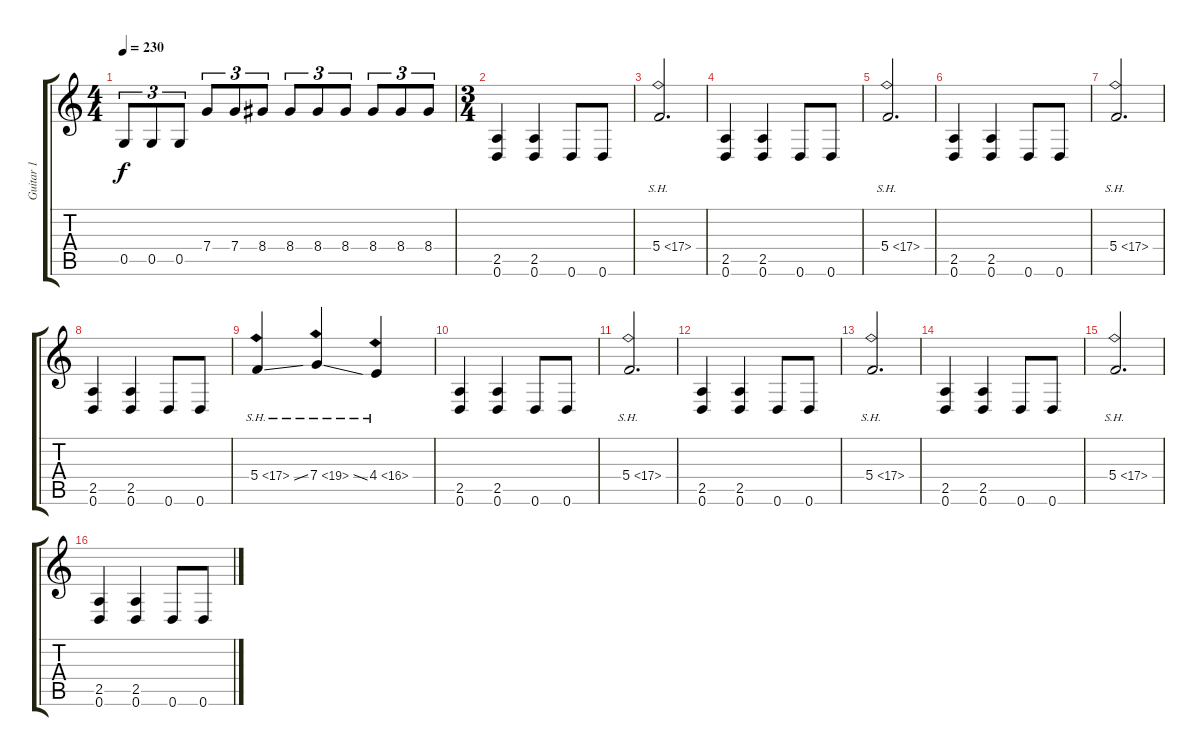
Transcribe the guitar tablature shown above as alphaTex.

\track ("Guitar 1" "Guitar 1") {instrument distortionguitar}
\staff {score tabs}
\tuning (D4 A3 F3 C3 G2 D2) {hide}
\ts (4 4)
\tempo 230
\clef g2
\ks c
0.5.8{tu (3 2) dy f} 0.5.8{tu (3 2)} 0.5.8{tu (3 2)} 7.4.8{tu (3 2)} 7.4.8{tu (3 2)} 8.4.8{tu (3 2)} 8.4.8{tu (3 2)} 8.4.8{tu (3 2)} 8.4.8{tu (3 2)} 8.4.8{tu (3 2)} 8.4.8{tu (3 2)} 8.4.8{tu (3 2)} |
\ts (3 4)
(2.5 0.6).4 (2.5 0.6).4 0.6.8 0.6.8 |
5.4{sh 12}.2{d} |
(2.5 0.6).4 (2.5 0.6).4 0.6.8 0.6.8 |
5.4{sh 12}.2{d} |
(2.5 0.6).4 (2.5 0.6).4 0.6.8 0.6.8 |
5.4{sh 12}.2{d} |
(2.5 0.6).4 (2.5 0.6).4 0.6.8 0.6.8 |
5.4{sh 12 ss}.4 7.4{sh 12 ss}.4 4.4{sh 12}.4 |
(2.5 0.6).4 (2.5 0.6).4 0.6.8 0.6.8 |
5.4{sh 12}.2{d} |
(2.5 0.6).4 (2.5 0.6).4 0.6.8 0.6.8 |
5.4{sh 12}.2{d} |
(2.5 0.6).4 (2.5 0.6).4 0.6.8 0.6.8 |
5.4{sh 12}.2{d} |
(2.5 0.6).4 (2.5 0.6).4 0.6.8 0.6.8
